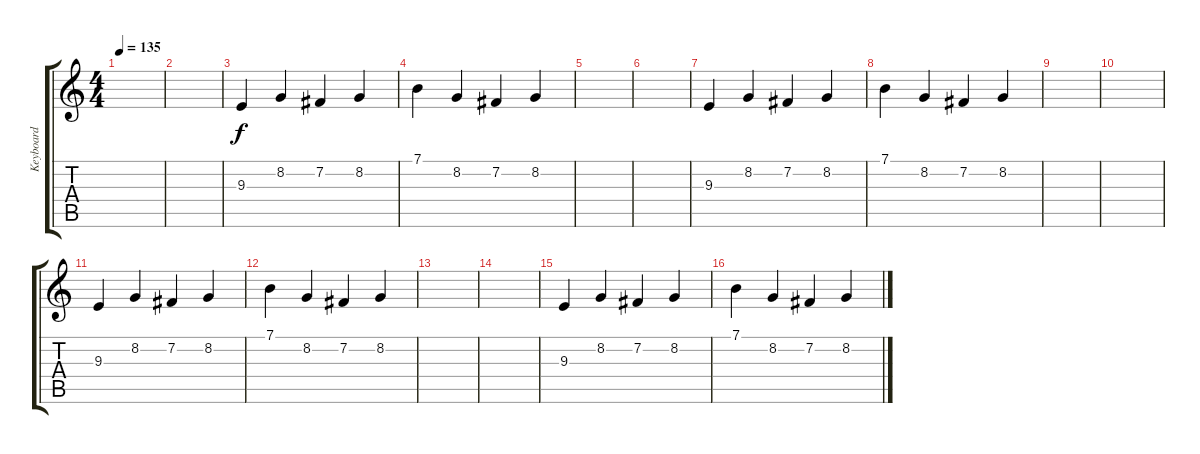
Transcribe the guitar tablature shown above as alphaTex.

\track ("Keyboard" "Keyboard") {instrument orchestralharp}
\staff {score tabs}
\tuning (E4 B3 G3 D3 A2 E2) {hide}
\ts (4 4)
\tempo 135
\clef g2
\ks c
|
|
9.3.4 8.2.4 7.2.4 8.2.4 |
7.1.4 8.2.4 7.2.4 8.2.4 |
|
|
9.3.4 8.2.4 7.2.4 8.2.4 |
7.1.4 8.2.4 7.2.4 8.2.4 |
|
|
9.3.4 8.2.4 7.2.4 8.2.4 |
7.1.4 8.2.4 7.2.4 8.2.4 |
|
|
9.3.4 8.2.4 7.2.4 8.2.4 |
7.1.4 8.2.4 7.2.4 8.2.4
